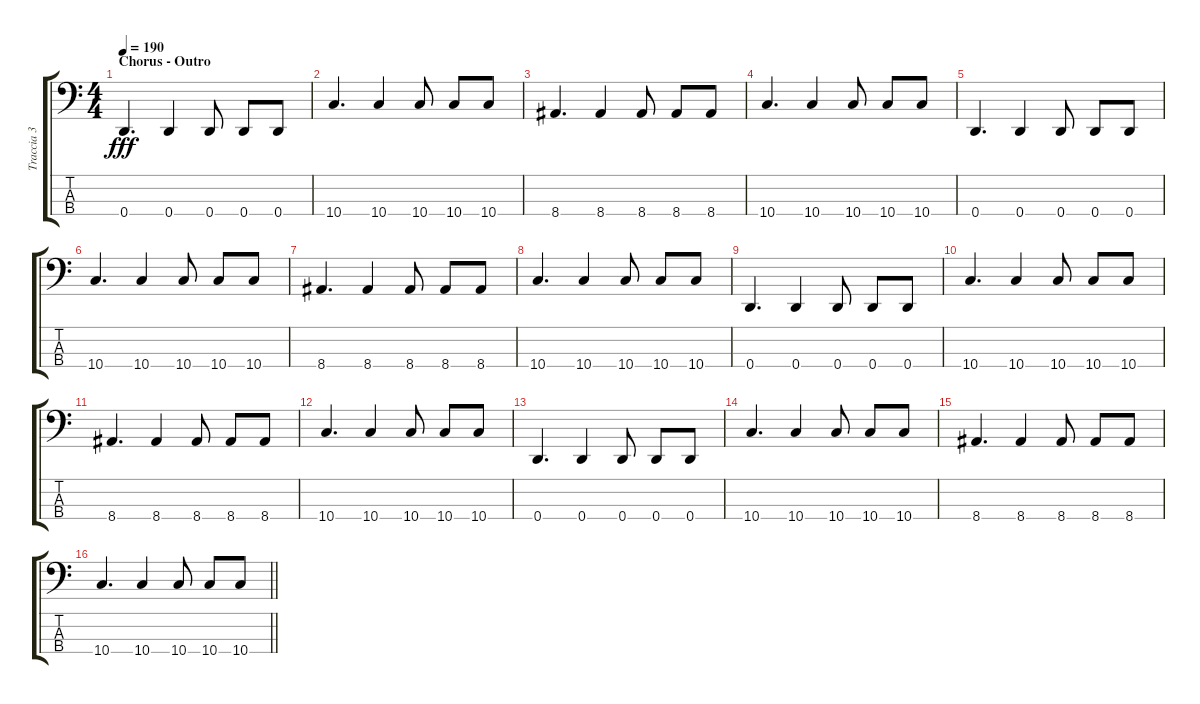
\track ("Traccia 3" "Traccia 3") {instrument electricbassfinger}
\staff {score tabs}
\tuning (G2 D2 A1 D1) {hide}
\ts (4 4)
\section ("" "Chorus - Outro")
\tempo 190
\clef f4
\ks c
0.4.4{d dy fff} 0.4.4 0.4.8 0.4.8 0.4.8 |
10.4.4{d} 10.4.4 10.4.8 10.4.8 10.4.8 |
8.4.4{d} 8.4.4 8.4.8 8.4.8 8.4.8 |
10.4.4{d} 10.4.4 10.4.8 10.4.8 10.4.8 |
0.4.4{d} 0.4.4 0.4.8 0.4.8 0.4.8 |
10.4.4{d} 10.4.4 10.4.8 10.4.8 10.4.8 |
8.4.4{d} 8.4.4 8.4.8 8.4.8 8.4.8 |
10.4.4{d} 10.4.4 10.4.8 10.4.8 10.4.8 |
0.4.4{d} 0.4.4 0.4.8 0.4.8 0.4.8 |
10.4.4{d} 10.4.4 10.4.8 10.4.8 10.4.8 |
8.4.4{d} 8.4.4 8.4.8 8.4.8 8.4.8 |
10.4.4{d} 10.4.4 10.4.8 10.4.8 10.4.8 |
0.4.4{d} 0.4.4 0.4.8 0.4.8 0.4.8 |
10.4.4{d} 10.4.4 10.4.8 10.4.8 10.4.8 |
8.4.4{d} 8.4.4 8.4.8 8.4.8 8.4.8 |
\barLineRight lightlight
10.4.4{d} 10.4.4 10.4.8 10.4.8 10.4.8
